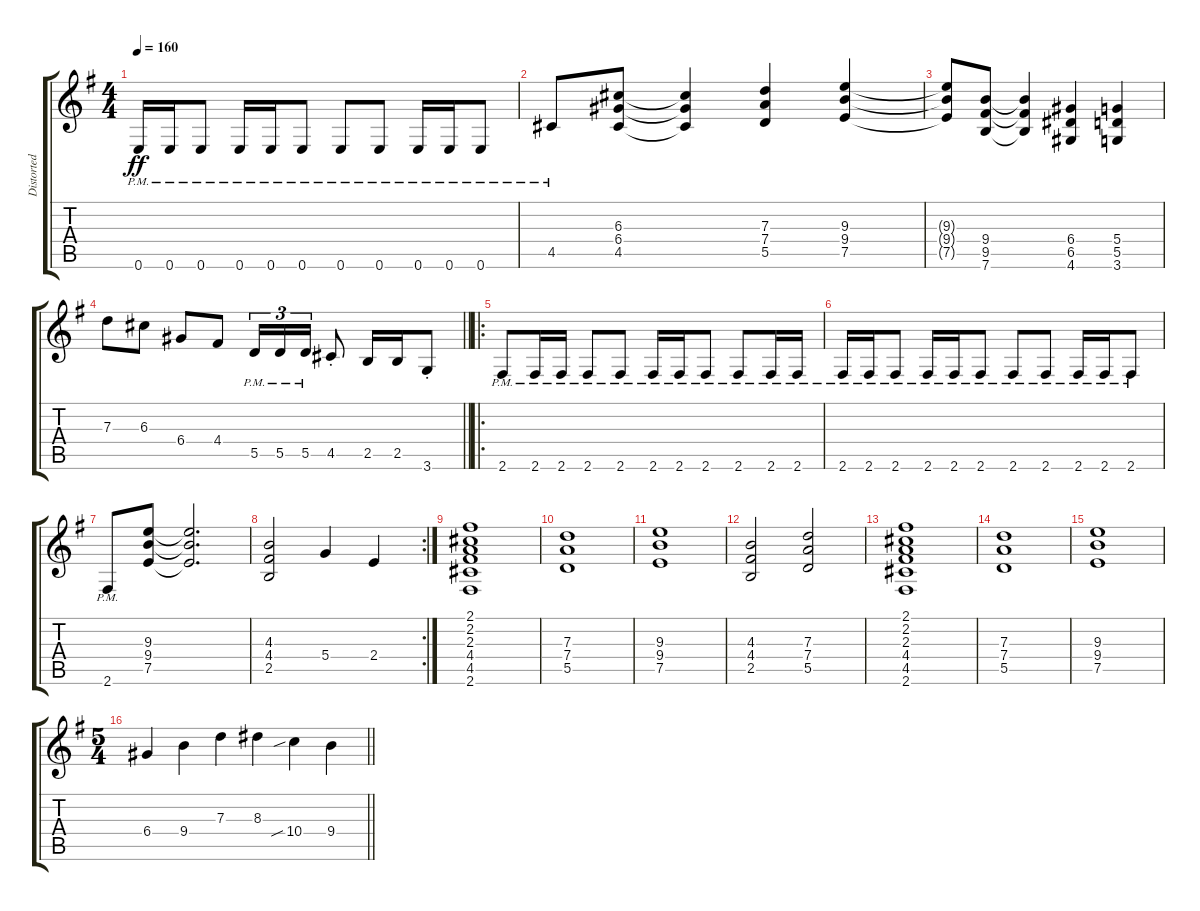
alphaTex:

\track ("Distorted" "Distorted") {instrument distortionguitar}
\staff {score tabs}
\tuning (E4 B3 G3 D3 A2 E2) {hide}
\ts (4 4)
\tempo 160
\clef g2
\ks g
0.6{pm}.16{dy ff} 0.6{pm}.16 0.6{pm}.8 0.6{pm}.16 0.6{pm}.16 0.6{pm}.8 0.6{pm}.8 0.6{pm}.8 0.6{pm}.16 0.6{pm}.16 0.6{pm}.8 |
4.5{pm}.8 (6.3 6.4 4.5).8 (6.3{t} 6.4{t} 4.5{t}).4 (7.3 7.4 5.5).4 (9.3 9.4 7.5).4 |
(9.3{t} 9.4{t} 7.5{t}).8 (9.4 9.5 7.6).8 (9.4{t} 9.5{t} 7.6{t}).4 (6.4 6.5 4.6).4 (5.4 5.5 3.6).4 |
\barLineRight lightlight
7.3.8 6.3.8 6.4.8 4.4.8 5.5{pm}.16{tu (3 2)} 5.5{pm}.16{tu (3 2)} 5.5{pm}.16{tu (3 2)} 4.5{st}.8 2.5.16 2.5.16 3.6{st}.8 |
\ro
2.6{pm}.8 2.6{pm}.16 2.6{pm}.16 2.6{pm}.8 2.6{pm}.8 2.6{pm}.16 2.6{pm}.16 2.6{pm}.8 2.6{pm}.8 2.6{pm}.16 2.6{pm}.16 |
2.6{pm}.16 2.6{pm}.16 2.6{pm}.8 2.6{pm}.16 2.6{pm}.16 2.6{pm}.8 2.6{pm}.8 2.6{pm}.8 2.6{pm}.16 2.6{pm}.16 2.6{pm}.8 |
2.6{pm}.8 (9.3 9.4 7.5).8 (9.3{t} 9.4{t} 7.5{t}).2{d} |
\rc 2
(4.3 4.4 2.5).2 5.4.4 2.4.4 |
(2.1 2.2 2.3 4.4 4.5 2.6).1 |
(7.3 7.4 5.5).1 |
(9.3 9.4 7.5).1 |
(4.3 4.4 2.5).2 (7.3 7.4 5.5).2 |
(2.1 2.2 2.3 4.4 4.5 2.6).1 |
(7.3 7.4 5.5).1 |
(9.3 9.4 7.5).1 |
\ts (5 4)
\barLineRight lightlight
6.4.4 9.4.4 7.3.4 8.3.4 10.4{sib}.4 9.4.4
